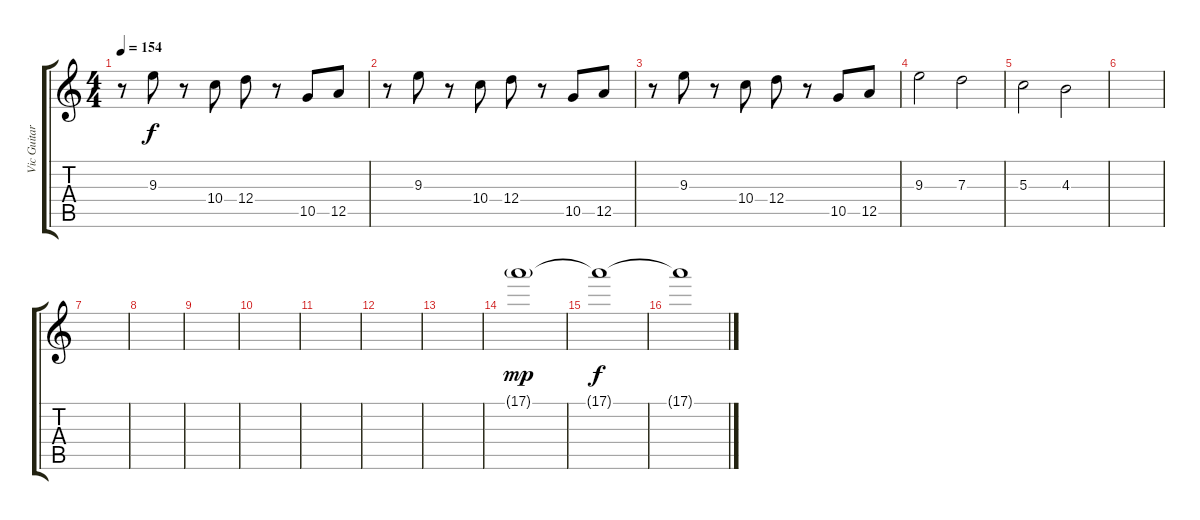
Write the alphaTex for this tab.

\track ("Vic Guitar" "Vic Guitar") {instrument distortionguitar}
\staff {score tabs}
\tuning (E4 B3 G3 D3 A2 D2) {hide}
\ts (4 4)
\tempo 154
\clef g2
\ks c
r.8{dy f} 9.3.8 r.8 10.4.8 12.4.8 r.8 10.5.8 12.5.8 |
r.8 9.3.8 r.8 10.4.8 12.4.8 r.8 10.5.8 12.5.8 |
r.8 9.3.8 r.8 10.4.8 12.4.8 r.8 10.5.8 12.5.8 |
9.3.2 7.3.2 |
5.3.2 4.3.2 |
|
|
|
|
|
|
|
|
17.1{g}.1{dy mp} |
17.1{t}.1{dy f} |
17.1{t}.1
